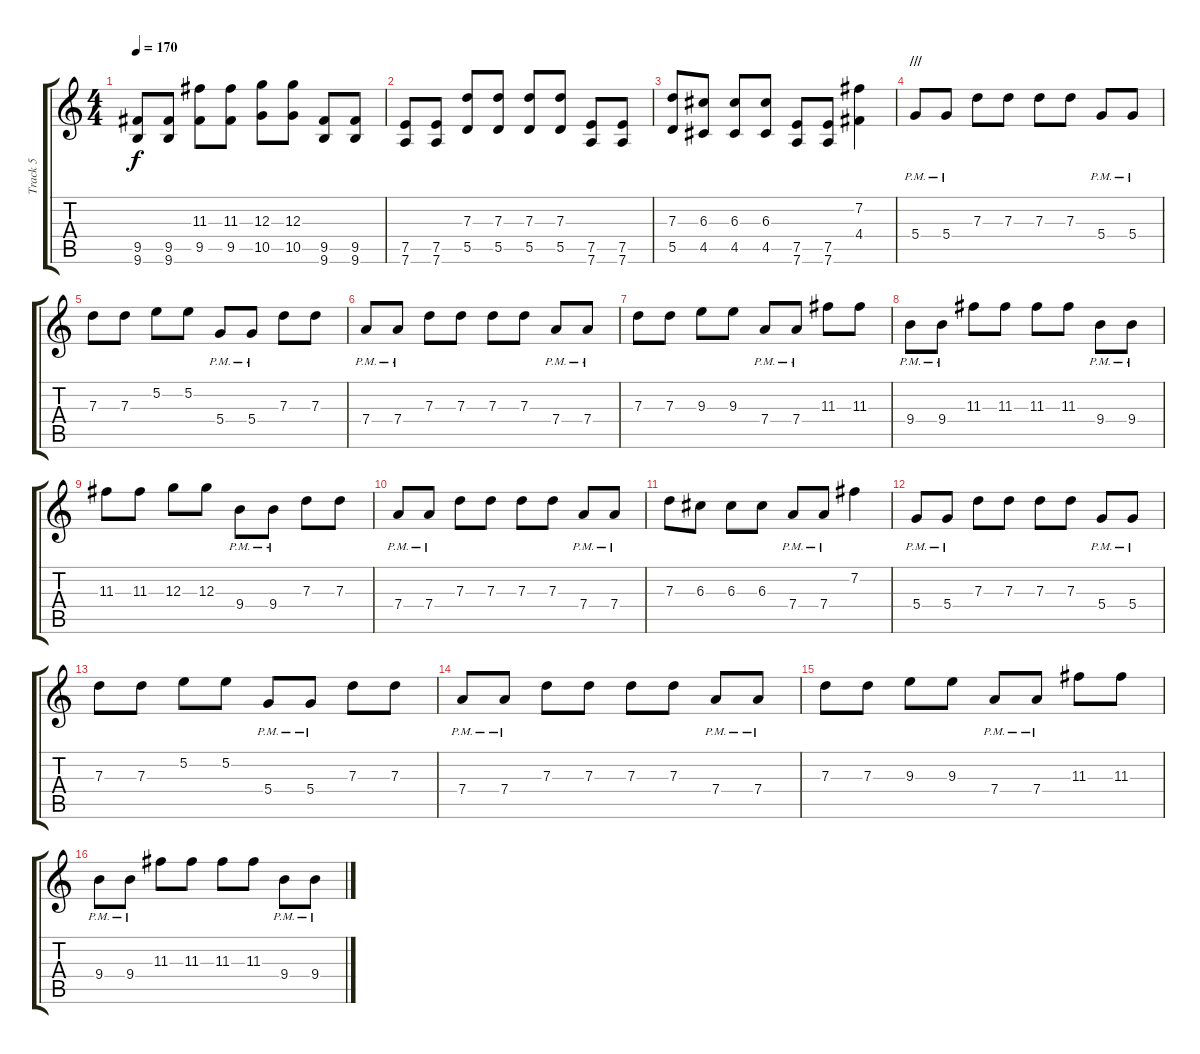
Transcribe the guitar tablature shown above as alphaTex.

\track ("Track 5" "Track 5") {instrument distortionguitar}
\staff {score tabs}
\tuning (E4 B3 G3 D3 A2 D2) {hide}
\ts (4 4)
\tempo 170
\clef g2
\ks c
(9.5 9.6).8{dy f} (9.5 9.6).8 (11.3 9.5).8 (11.3 9.5).8 (12.3 10.5).8 (12.3 10.5).8 (9.5 9.6).8 (9.5 9.6).8 |
(7.5 7.6).8 (7.5 7.6).8 (7.3 5.5).8 (7.3 5.5).8 (7.3 5.5).8 (7.3 5.5).8 (7.5 7.6).8 (7.5 7.6).8 |
(7.3 5.5).8 (6.3 4.5).8 (6.3 4.5).8 (6.3 4.5).8 (7.5 7.6).8 (7.5 7.6).8 (7.2 4.4).4 |
\section ("" "///")
5.4{pm}.8 5.4{pm}.8 7.3.8 7.3.8 7.3.8 7.3.8 5.4{pm}.8 5.4{pm}.8 |
7.3.8 7.3.8 5.2.8 5.2.8 5.4{pm}.8 5.4{pm}.8 7.3.8 7.3.8 |
7.4{pm}.8 7.4{pm}.8 7.3.8 7.3.8 7.3.8 7.3.8 7.4{pm}.8 7.4{pm}.8 |
7.3.8 7.3.8 9.3.8 9.3.8 7.4{pm}.8 7.4{pm}.8 11.3.8 11.3.8 |
9.4{pm}.8 9.4{pm}.8 11.3.8 11.3.8 11.3.8 11.3.8 9.4{pm}.8 9.4{pm}.8 |
11.3.8 11.3.8 12.3.8 12.3.8 9.4{pm}.8 9.4{pm}.8 7.3.8 7.3.8 |
7.4{pm}.8 7.4{pm}.8 7.3.8 7.3.8 7.3.8 7.3.8 7.4{pm}.8 7.4{pm}.8 |
7.3.8 6.3.8 6.3.8 6.3.8 7.4{pm}.8 7.4{pm}.8 7.2.4 |
5.4{pm}.8 5.4{pm}.8 7.3.8 7.3.8 7.3.8 7.3.8 5.4{pm}.8 5.4{pm}.8 |
7.3.8 7.3.8 5.2.8 5.2.8 5.4{pm}.8 5.4{pm}.8 7.3.8 7.3.8 |
7.4{pm}.8 7.4{pm}.8 7.3.8 7.3.8 7.3.8 7.3.8 7.4{pm}.8 7.4{pm}.8 |
7.3.8 7.3.8 9.3.8 9.3.8 7.4{pm}.8 7.4{pm}.8 11.3.8 11.3.8 |
9.4{pm}.8 9.4{pm}.8 11.3.8 11.3.8 11.3.8 11.3.8 9.4{pm}.8 9.4{pm}.8
